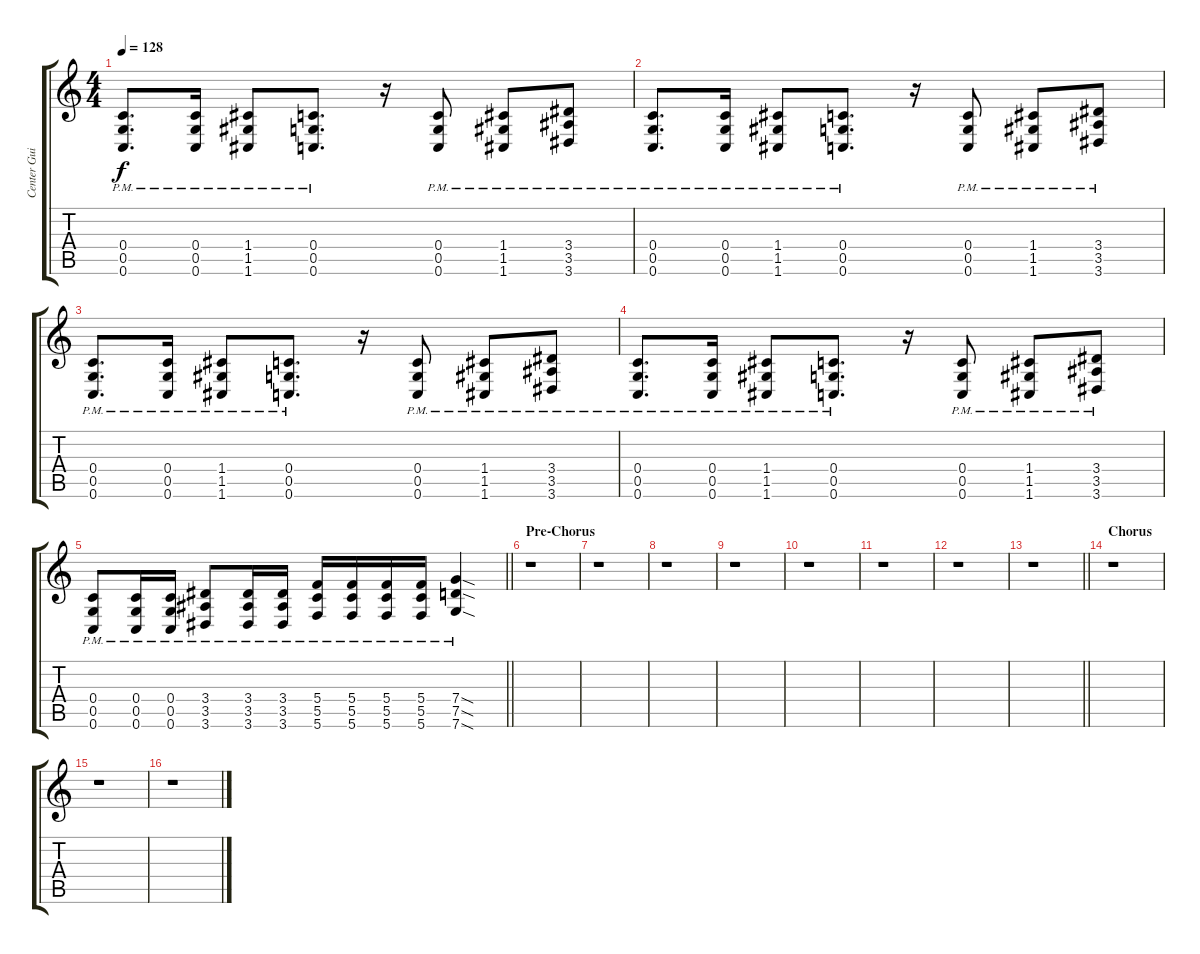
\track ("Center Guitar" "Center Gui") {instrument distortionguitar}
\staff {score tabs}
\tuning (D4 A3 F3 C3 G2 C2) {hide}
\ts (4 4)
\tempo 128
\clef g2
\ks c
(0.4{pm} 0.5{pm} 0.6{pm}).8{d dy f} (0.4{pm} 0.5{pm} 0.6{pm}).16 (1.4{pm} 1.5{pm} 1.6{pm}).8 (0.4{pm} 0.5{pm} 0.6{pm}).8{d} r.16 (0.4{pm} 0.5{pm} 0.6{pm}).8 (1.4{pm} 1.5{pm} 1.6{pm}).8 (3.4{pm} 3.5{pm} 3.6{pm}).8 |
(0.4{pm} 0.5{pm} 0.6{pm}).8{d} (0.4{pm} 0.5{pm} 0.6{pm}).16 (1.4{pm} 1.5{pm} 1.6{pm}).8 (0.4{pm} 0.5{pm} 0.6{pm}).8{d} r.16 (0.4{pm} 0.5{pm} 0.6{pm}).8 (1.4{pm} 1.5{pm} 1.6{pm}).8 (3.4{pm} 3.5{pm} 3.6{pm}).8 |
(0.4{pm} 0.5{pm} 0.6{pm}).8{d} (0.4{pm} 0.5{pm} 0.6{pm}).16 (1.4{pm} 1.5{pm} 1.6{pm}).8 (0.4{pm} 0.5{pm} 0.6{pm}).8{d} r.16 (0.4{pm} 0.5{pm} 0.6{pm}).8 (1.4{pm} 1.5{pm} 1.6{pm}).8 (3.4{pm} 3.5{pm} 3.6{pm}).8 |
(0.4{pm} 0.5{pm} 0.6{pm}).8{d} (0.4{pm} 0.5{pm} 0.6{pm}).16 (1.4{pm} 1.5{pm} 1.6{pm}).8 (0.4{pm} 0.5{pm} 0.6{pm}).8{d} r.16 (0.4{pm} 0.5{pm} 0.6{pm}).8 (1.4{pm} 1.5{pm} 1.6{pm}).8 (3.4{pm} 3.5{pm} 3.6{pm}).8 |
\barLineRight lightlight
(0.4{pm} 0.5{pm} 0.6{pm}).8 (0.4{pm} 0.5{pm} 0.6{pm}).16 (0.4{pm} 0.5{pm} 0.6{pm}).16 (3.4{pm} 3.5{pm} 3.6{pm}).8 (3.4{pm} 3.5{pm} 3.6{pm}).16 (3.4{pm} 3.5{pm} 3.6{pm}).16 (5.4{pm} 5.5{pm} 5.6{pm}).16 (5.4{pm} 5.5{pm} 5.6{pm}).16 (5.4{pm} 5.5{pm} 5.6{pm}).16 (5.4{pm} 5.5{pm} 5.6{pm}).16 (7.4{sod pm} 7.5{sod pm} 7.6{sod pm}).4 |
\section ("" "Pre-Chorus")
r.1 |
r.1 |
r.1 |
r.1 |
r.1 |
r.1 |
r.1 |
\barLineRight lightlight
r.1 |
\section ("" "Chorus")
r.1 |
r.1 |
r.1
